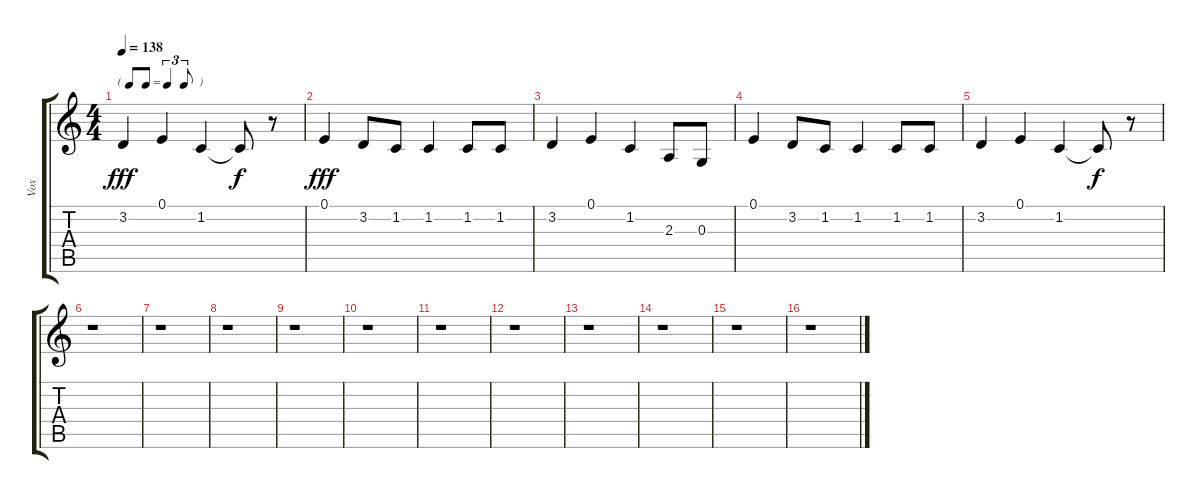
\track ("Vox" "Vox") {instrument bassoon}
\staff {score tabs}
\tuning (E4 B3 G3 D3 A2 E2) {hide}
\ts (4 4)
\tf triplet8th
\tempo 138
\clef g2
\ks c
3.2.4{dy fff} 0.1.4 1.2.4 1.2{t}.8{dy f} r.8 |
0.1.4{dy fff} 3.2.8 1.2.8 1.2.4 1.2.8 1.2.8 |
3.2.4 0.1.4 1.2.4 2.3.8 0.3.8 |
0.1.4 3.2.8 1.2.8 1.2.4 1.2.8 1.2.8 |
3.2.4 0.1.4 1.2.4 1.2{t}.8{dy f} r.8 |
r.1 |
r.1 |
r.1 |
r.1 |
r.1 |
r.1 |
r.1 |
r.1 |
r.1 |
r.1 |
r.1
